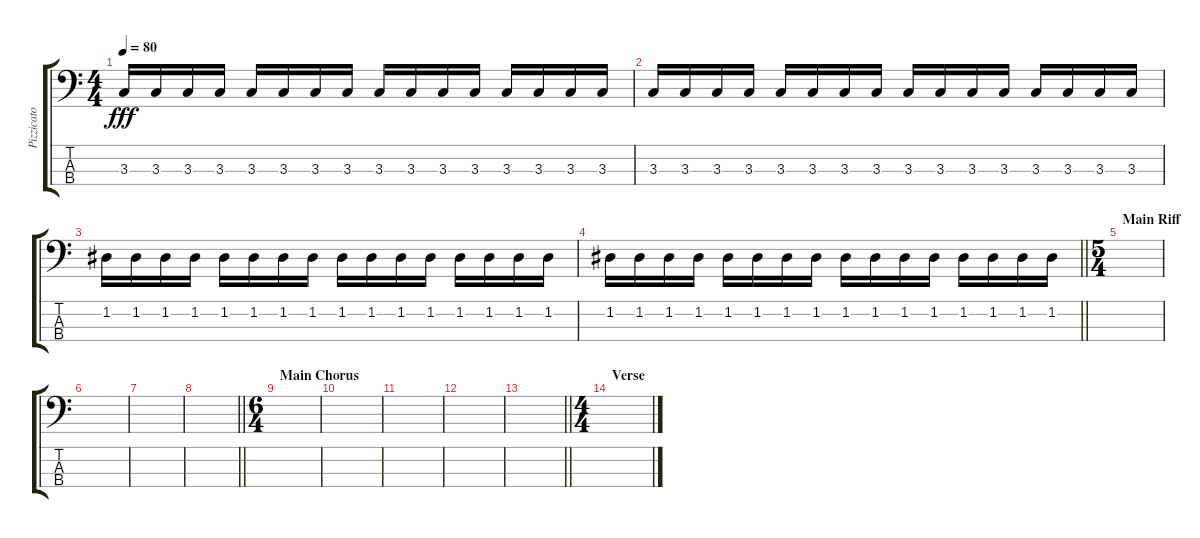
\track ("Pizzicato" "Pizzicato") {instrument electricbasspick}
\staff {score tabs}
\tuning (G2 D2 A1 D1) {hide}
\ts (4 4)
\tempo 80
\clef f4
\ks c
3.3.16{dy fff} 3.3.16 3.3.16 3.3.16 3.3.16 3.3.16 3.3.16 3.3.16 3.3.16 3.3.16 3.3.16 3.3.16 3.3.16 3.3.16 3.3.16 3.3.16 |
3.3.16 3.3.16 3.3.16 3.3.16 3.3.16 3.3.16 3.3.16 3.3.16 3.3.16 3.3.16 3.3.16 3.3.16 3.3.16 3.3.16 3.3.16 3.3.16 |
1.2.16 1.2.16 1.2.16 1.2.16 1.2.16 1.2.16 1.2.16 1.2.16 1.2.16 1.2.16 1.2.16 1.2.16 1.2.16 1.2.16 1.2.16 1.2.16 |
\barLineRight lightlight
1.2.16 1.2.16 1.2.16 1.2.16 1.2.16 1.2.16 1.2.16 1.2.16 1.2.16 1.2.16 1.2.16 1.2.16 1.2.16 1.2.16 1.2.16 1.2.16 |
\ts (5 4)
\section ("" "Main Riff")
|
|
|
\barLineRight lightlight
|
\ts (6 4)
\section ("" "Main Chorus")
|
|
|
|
\barLineRight lightlight
|
\ts (4 4)
\section ("" "Verse")
